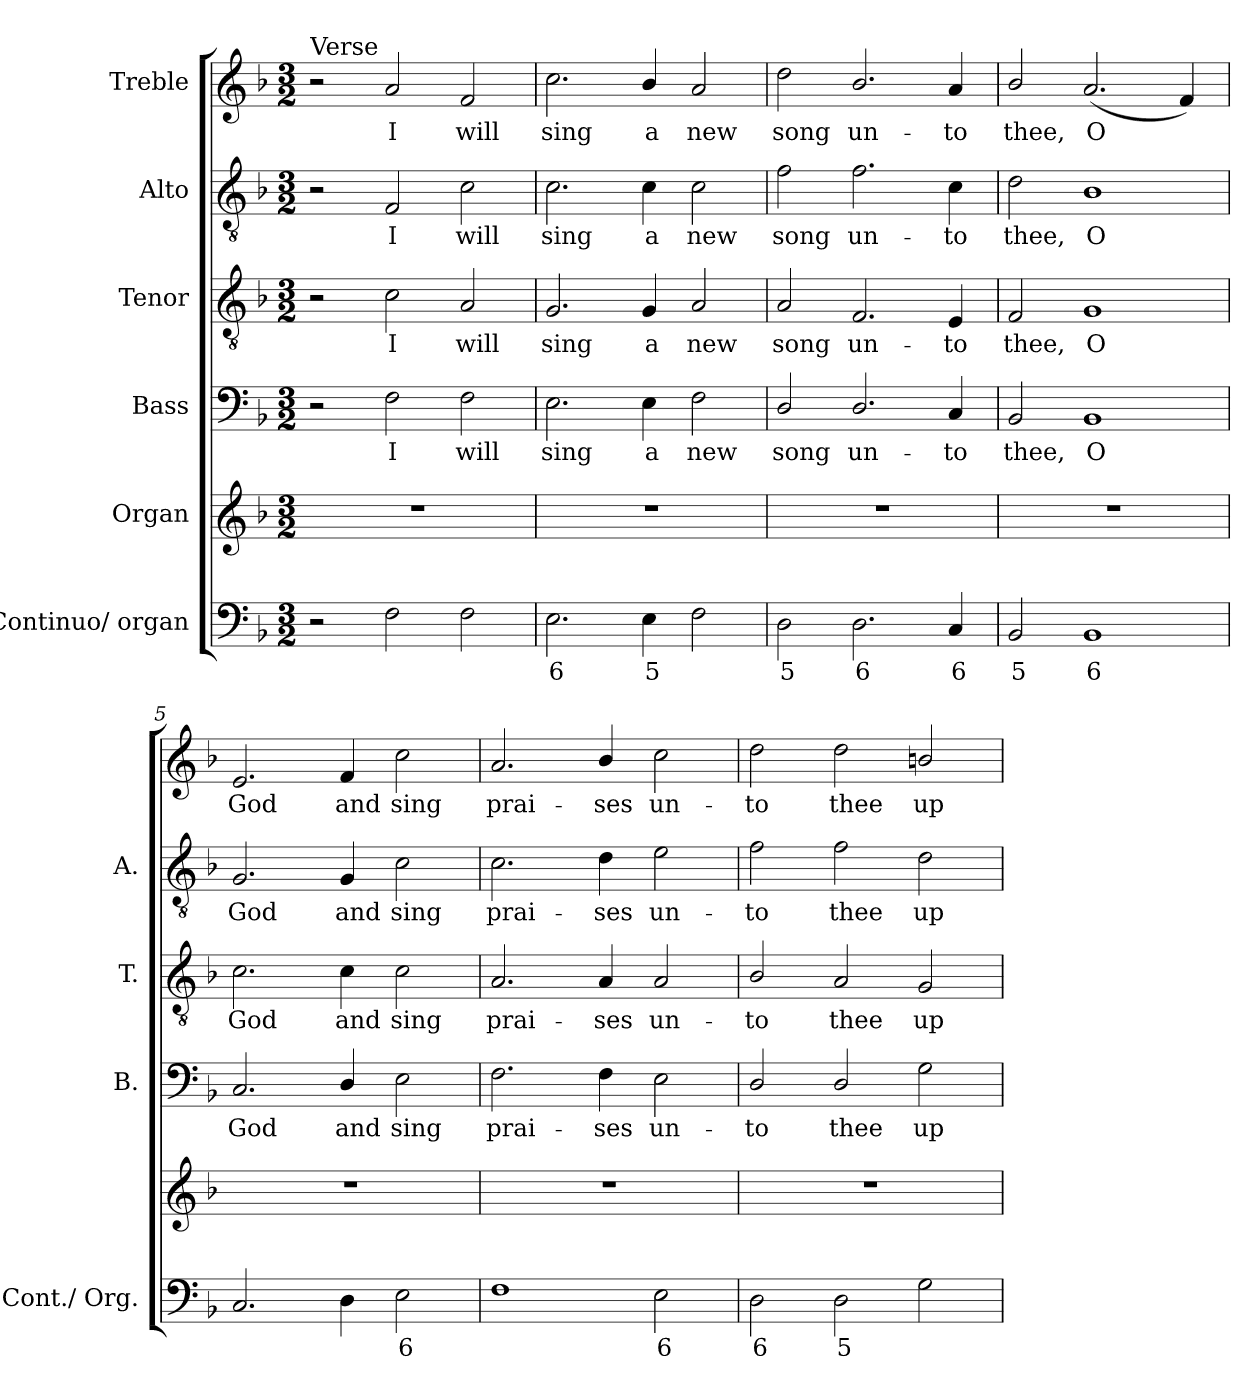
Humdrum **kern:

**kern	**text	**kern	**kern	**text	**kern	**text	**kern	**text	**kern	**text
*part6	*part6	*part5	*part4	*part4	*part3	*part3	*part2	*part2	*part1	*part1
*staff6	*staff6	*staff5	*staff4	*staff4	*staff3	*staff3	*staff2	*staff2	*staff1	*staff1
*I"Continuo/ organ	*	*I"Organ	*I"Bass	*	*I"Tenor	*	*I"Alto	*	*I"Treble	*
*I'Cont./ Org.	*	*	*I'B.	*	*I'T.	*	*I'A.	*	*	*
!!LO:PB:g=z
*clefF4	*	*clefG2	*clefF4	*	*clefGv2	*	*clefGv2	*	*clefG2	*
*	*	*	*	*	*ITrd7c12	*	*ITrd7c12	*	*	*
*k[b-]	*	*k[b-]	*k[b-]	*	*k[b-]	*	*k[b-]	*	*k[b-]	*
*F:	*	*F:	*F:	*	*F:	*	*F:	*	*F:	*
*M3/2	*	*M3/2	*M3/2	*	*M3/2	*	*M3/2	*	*M3/2	*
=1	=1	=1	=1	=1	=1	=1	=1	=1	=1	=1
!	!	!	!	!	!	!	!	!	!LO:TX:a:t=Verse	!
!	!	!LO:N:vis=1	!	!	!	!	!	!	!	!
2r	.	1.r	2r	.	2r	.	2r	.	2r	.
!	!	!	!	!LO:LY:b:color=#000000	!	!	!	!	!	!
!	!	!	!	!	!	!LO:LY:b:color=#000000	!	!	!	!
!	!	!	!	!	!	!	!	!LO:LY:b:color=#000000	!	!
!	!	!	!	!	!	!	!	!	!	!LO:LY:b:color=#000000
2Fi\	.	.	2Fi\	I	2Ci\	I	2FFi/	I	2ai/	I
!	!	!	!	!LO:LY:b:color=#000000	!	!	!	!	!	!
!	!	!	!	!	!	!LO:LY:b:color=#000000	!	!	!	!
!	!	!	!	!	!	!	!	!LO:LY:b:color=#000000	!	!
!	!	!	!	!	!	!	!	!	!	!LO:LY:b:color=#000000
2Fi\	.	.	2Fi\	will	2AAi/	will	2Ci\	will	2fi/	will
=2	=2	=2	=2	=2	=2	=2	=2	=2	=2	=2
!	!LO:LY:b:color=#000000	!LO:N:vis=1	!	!	!	!	!	!	!	!
!	!	!	!	!LO:LY:b:color=#000000	!	!	!	!	!	!
!	!	!	!	!	!	!LO:LY:b:color=#000000	!	!	!	!
!	!	!	!	!	!	!	!	!LO:LY:b:color=#000000	!	!
!	!	!	!	!	!	!	!	!	!	!LO:LY:b:color=#000000
2.Ei\	6	1.r	2.Ei\	sing	2.GGi/	sing	2.Ci\	sing	2.cci\	sing
!	!LO:LY:b:color=#000000	!	!	!	!	!	!	!	!	!
!	!	!	!	!LO:LY:b:color=#000000	!	!	!	!	!	!
!	!	!	!	!	!	!LO:LY:b:color=#000000	!	!	!	!
!	!	!	!	!	!	!	!	!LO:LY:b:color=#000000	!	!
!	!	!	!	!	!	!	!	!	!	!LO:LY:b:color=#000000
4Ei\	5	.	4Ei\	a	4GGi/	a	4Ci\	a	4b-i/	a
!	!	!	!	!LO:LY:b:color=#000000	!	!	!	!	!	!
!	!	!	!	!	!	!LO:LY:b:color=#000000	!	!	!	!
!	!	!	!	!	!	!	!	!LO:LY:b:color=#000000	!	!
!	!	!	!	!	!	!	!	!	!	!LO:LY:b:color=#000000
2Fi\	.	.	2Fi\	new	2AAi/	new	2Ci\	new	2ai/	new
=3	=3	=3	=3	=3	=3	=3	=3	=3	=3	=3
!	!LO:LY:b:color=#000000	!LO:N:vis=1	!	!	!	!	!	!	!	!
!	!	!	!	!LO:LY:b:color=#000000	!	!	!	!	!	!
!	!	!	!	!	!	!LO:LY:b:color=#000000	!	!	!	!
!	!	!	!	!	!	!	!	!LO:LY:b:color=#000000	!	!
!	!	!	!	!	!	!	!	!	!	!LO:LY:b:color=#000000
2Di\	5	1.r	2Di/	song	2AAi/	song	2Fi\	song	2ddi\	song
!	!LO:LY:b:color=#000000	!	!	!	!	!	!	!	!	!
!	!	!	!	!LO:LY:b:color=#000000	!	!	!	!	!	!
!	!	!	!	!	!	!LO:LY:b:color=#000000	!	!	!	!
!	!	!	!	!	!	!	!	!LO:LY:b:color=#000000	!	!
!	!	!	!	!	!	!	!	!	!	!LO:LY:b:color=#000000
2.Di\	6	.	2.Di/	un-	2.FFi/	un-	2.Fi\	un-	2.b-i/	un-
!	!LO:LY:b:color=#000000	!	!	!	!	!	!	!	!	!
!	!	!	!	!LO:LY:b:color=#000000	!	!	!	!	!	!
!	!	!	!	!	!	!LO:LY:b:color=#000000	!	!	!	!
!	!	!	!	!	!	!	!	!LO:LY:b:color=#000000	!	!
!	!	!	!	!	!	!	!	!	!	!LO:LY:b:color=#000000
4Ci/	6	.	4Ci/	-to	4EEi/	-to	4Ci\	-to	4ai/	-to
=4	=4	=4	=4	=4	=4	=4	=4	=4	=4	=4
!	!LO:LY:b:color=#000000	!LO:N:vis=1	!	!	!	!	!	!	!	!
!	!	!	!	!LO:LY:b:color=#000000	!	!	!	!	!	!
!	!	!	!	!	!	!LO:LY:b:color=#000000	!	!	!	!
!	!	!	!	!	!	!	!	!LO:LY:b:color=#000000	!	!
!	!	!	!	!	!	!	!	!	!	!LO:LY:b:color=#000000
2BB-i/	5	1.r	2BB-i/	thee,	2FFi/	thee,	2Di\	thee,	2b-i/	thee,
!	!LO:LY:b:color=#000000	!	!	!	!	!	!	!	!	!
!	!	!	!	!LO:LY:b:color=#000000	!	!	!	!	!	!
!	!	!	!	!	!	!LO:LY:b:color=#000000	!	!	!	!
!	!	!	!	!	!	!	!	!LO:LY:b:color=#000000	!	!
!	!	!	!	!	!	!	!	!	!	!LO:LY:b:color=#000000
1BB-i	6	.	1BB-i	O	1GGi	O	1BB-i	O	(2.ai/	O
.	.	.	.	.	.	.	.	.	4fi/)	.
=5	=5	=5	=5	=5	=5	=5	=5	=5	=5	=5
!	!	!LO:N:vis=1	!	!	!	!	!	!	!	!
!	!	!	!	!LO:LY:b:color=#000000	!	!	!	!	!	!
!	!	!	!	!	!	!LO:LY:b:color=#000000	!	!	!	!
!	!	!	!	!	!	!	!	!LO:LY:b:color=#000000	!	!
!	!	!	!	!	!	!	!	!	!	!LO:LY:b:color=#000000
2.Ci/	.	1.r	2.Ci/	God	2.Ci\	God	2.GGi/	God	2.ei/	God
!	!	!	!	!LO:LY:b:color=#000000	!	!	!	!	!	!
!	!	!	!	!	!	!LO:LY:b:color=#000000	!	!	!	!
!	!	!	!	!	!	!	!	!LO:LY:b:color=#000000	!	!
!	!	!	!	!	!	!	!	!	!	!LO:LY:b:color=#000000
4Di\	.	.	4Di/	and	4Ci\	and	4GGi/	and	4fi/	and
!	!LO:LY:b:color=#000000	!	!	!	!	!	!	!	!	!
!	!	!	!	!LO:LY:b:color=#000000	!	!	!	!	!	!
!	!	!	!	!	!	!LO:LY:b:color=#000000	!	!	!	!
!	!	!	!	!	!	!	!	!LO:LY:b:color=#000000	!	!
!	!	!	!	!	!	!	!	!	!	!LO:LY:b:color=#000000
2Ei\	6	.	2Ei\	sing	2Ci\	sing	2Ci\	sing	2cci\	sing
=6	=6	=6	=6	=6	=6	=6	=6	=6	=6	=6
!	!	!LO:N:vis=1	!	!	!	!	!	!	!	!
!	!	!	!	!LO:LY:b:color=#000000	!	!	!	!	!	!
!	!	!	!	!	!	!LO:LY:b:color=#000000	!	!	!	!
!	!	!	!	!	!	!	!	!LO:LY:b:color=#000000	!	!
!	!	!	!	!	!	!	!	!	!	!LO:LY:b:color=#000000
1Fi	.	1.r	2.Fi\	prai-	2.AAi/	prai-	2.Ci\	prai-	2.ai/	prai-
!	!	!	!	!LO:LY:b:color=#000000	!	!	!	!	!	!
!	!	!	!	!	!	!LO:LY:b:color=#000000	!	!	!	!
!	!	!	!	!	!	!	!	!LO:LY:b:color=#000000	!	!
!	!	!	!	!	!	!	!	!	!	!LO:LY:b:color=#000000
.	.	.	4Fi\	-ses	4AAi/	-ses	4Di\	-ses	4b-i/	-ses
!	!LO:LY:b:color=#000000	!	!	!	!	!	!	!	!	!
!	!	!	!	!LO:LY:b:color=#000000	!	!	!	!	!	!
!	!	!	!	!	!	!LO:LY:b:color=#000000	!	!	!	!
!	!	!	!	!	!	!	!	!LO:LY:b:color=#000000	!	!
!	!	!	!	!	!	!	!	!	!	!LO:LY:b:color=#000000
2Ei\	6	.	2Ei\	un-	2AAi/	un-	2Ei\	un-	2cci\	un-
!!LO:LB:g=z
=7	=7	=7	=7	=7	=7	=7	=7	=7	=7	=7
!	!LO:LY:b:color=#000000	!LO:N:vis=1	!	!	!	!	!	!	!	!
!	!	!	!	!LO:LY:b:color=#000000	!	!	!	!	!	!
!	!	!	!	!	!	!LO:LY:b:color=#000000	!	!	!	!
!	!	!	!	!	!	!	!	!LO:LY:b:color=#000000	!	!
!	!	!	!	!	!	!	!	!	!	!LO:LY:b:color=#000000
2Di\	6	1.r	2Di/	-to	2BB-i/	-to	2Fi\	-to	2ddi\	-to
!	!LO:LY:b:color=#000000	!	!	!	!	!	!	!	!	!
!	!	!	!	!LO:LY:b:color=#000000	!	!	!	!	!	!
!	!	!	!	!	!	!LO:LY:b:color=#000000	!	!	!	!
!	!	!	!	!	!	!	!	!LO:LY:b:color=#000000	!	!
!	!	!	!	!	!	!	!	!	!	!LO:LY:b:color=#000000
2Di\	5	.	2Di/	thee	2AAi/	thee	2Fi\	thee	2ddi\	thee
!	!	!	!	!LO:LY:b:color=#000000	!	!	!	!	!	!
!	!	!	!	!	!	!LO:LY:b:color=#000000	!	!	!	!
!	!	!	!	!	!	!	!	!LO:LY:b:color=#000000	!	!
!	!	!	!	!	!	!	!	!	!	!LO:LY:b:color=#000000
2Gi\	.	.	2Gi\	up-	2GGi/	up-	2Di\	up-	2bni/	up-
=	=	=	=	=	=	=	=	=	=	=
*-	*-	*-	*-	*-	*-	*-	*-	*-	*-	*-
